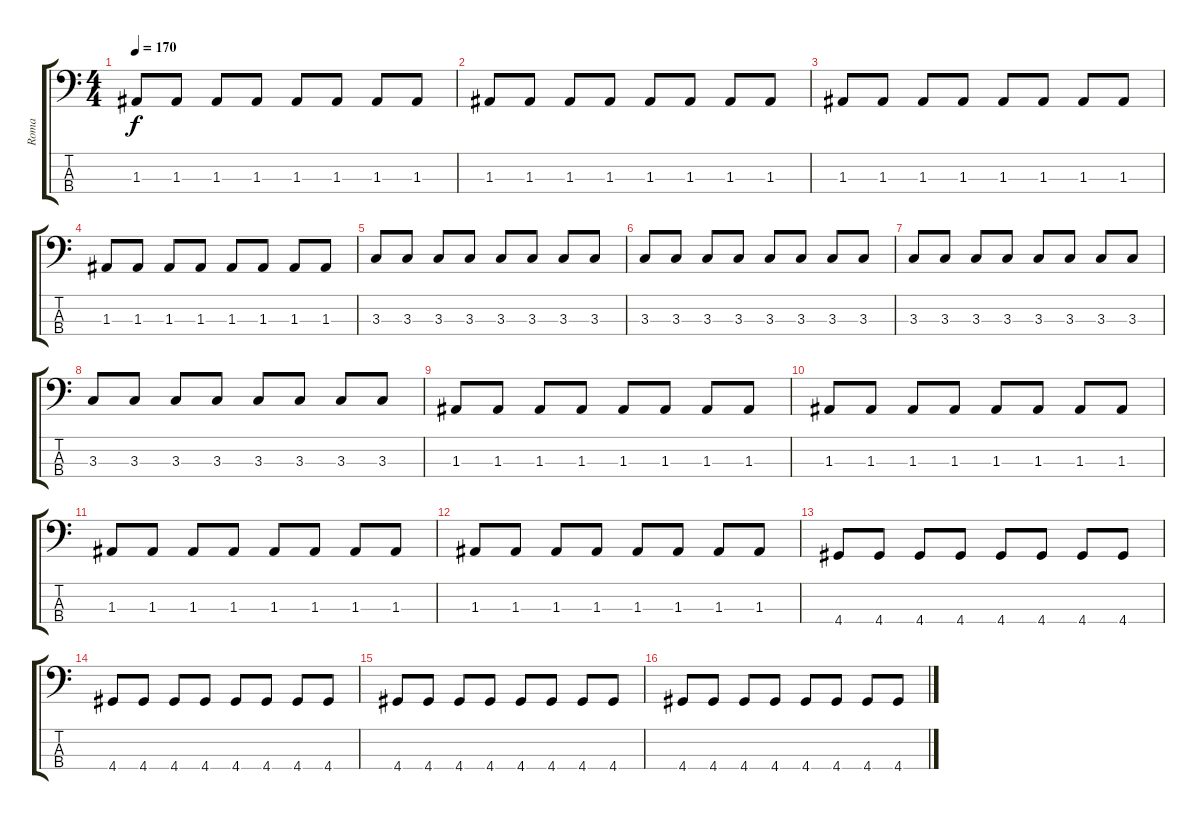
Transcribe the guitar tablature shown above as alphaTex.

\track ("Roma" "Roma") {instrument slapbass1}
\staff {score tabs}
\tuning (G2 D2 A1 E1) {hide}
\ts (4 4)
\tempo 170
\clef f4
\ks c
1.3.8{dy f} 1.3.8 1.3.8 1.3.8 1.3.8 1.3.8 1.3.8 1.3.8 |
1.3.8 1.3.8 1.3.8 1.3.8 1.3.8 1.3.8 1.3.8 1.3.8 |
1.3.8 1.3.8 1.3.8 1.3.8 1.3.8 1.3.8 1.3.8 1.3.8 |
1.3.8 1.3.8 1.3.8 1.3.8 1.3.8 1.3.8 1.3.8 1.3.8 |
3.3.8 3.3.8 3.3.8 3.3.8 3.3.8 3.3.8 3.3.8 3.3.8 |
3.3.8 3.3.8 3.3.8 3.3.8 3.3.8 3.3.8 3.3.8 3.3.8 |
3.3.8 3.3.8 3.3.8 3.3.8 3.3.8 3.3.8 3.3.8 3.3.8 |
3.3.8 3.3.8 3.3.8 3.3.8 3.3.8 3.3.8 3.3.8 3.3.8 |
1.3.8 1.3.8 1.3.8 1.3.8 1.3.8 1.3.8 1.3.8 1.3.8 |
1.3.8 1.3.8 1.3.8 1.3.8 1.3.8 1.3.8 1.3.8 1.3.8 |
1.3.8 1.3.8 1.3.8 1.3.8 1.3.8 1.3.8 1.3.8 1.3.8 |
1.3.8 1.3.8 1.3.8 1.3.8 1.3.8 1.3.8 1.3.8 1.3.8 |
4.4.8 4.4.8 4.4.8 4.4.8 4.4.8 4.4.8 4.4.8 4.4.8 |
4.4.8 4.4.8 4.4.8 4.4.8 4.4.8 4.4.8 4.4.8 4.4.8 |
4.4.8 4.4.8 4.4.8 4.4.8 4.4.8 4.4.8 4.4.8 4.4.8 |
4.4.8 4.4.8 4.4.8 4.4.8 4.4.8 4.4.8 4.4.8 4.4.8
